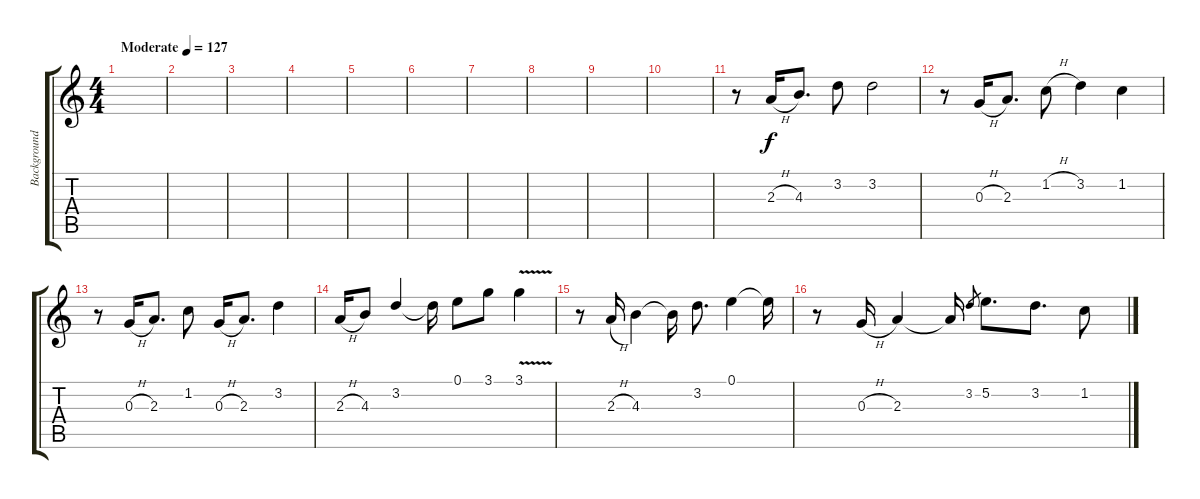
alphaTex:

\track ("Background Guitar" "Background") {instrument electricguitarmuted}
\staff {score tabs}
\tuning (E4 B3 G3 D3 A2 E2) {hide}
\ts (4 4)
\tempo (127 "Moderate")
\clef g2
\ks c
|
|
|
|
|
|
|
|
|
|
r.8 2.3{h}.16 4.3.8{d} 3.2.8 3.2.2 |
r.8 0.3{h}.16 2.3.8{d} 1.2{h}.8 3.2.4 1.2.4 |
r.8 0.3{h}.16 2.3.8{d} 1.2.8 0.3{h}.16 2.3.8{d} 3.2.4 |
2.3{h}.16 4.3.8 3.2.4{beam Up} 3.2{t}.16 0.1.8 3.1.8 3.1{v}.4 |
r.8 2.3{h}.16 4.3.4 4.3{t}.16 3.2.8{d} 0.1.4 0.1{t}.16 |
r.8 0.3{h}.16 2.3.4 2.3{t}.16 3.2.8{gr} 5.2.8{d} 3.2.8{d} 1.2.8
